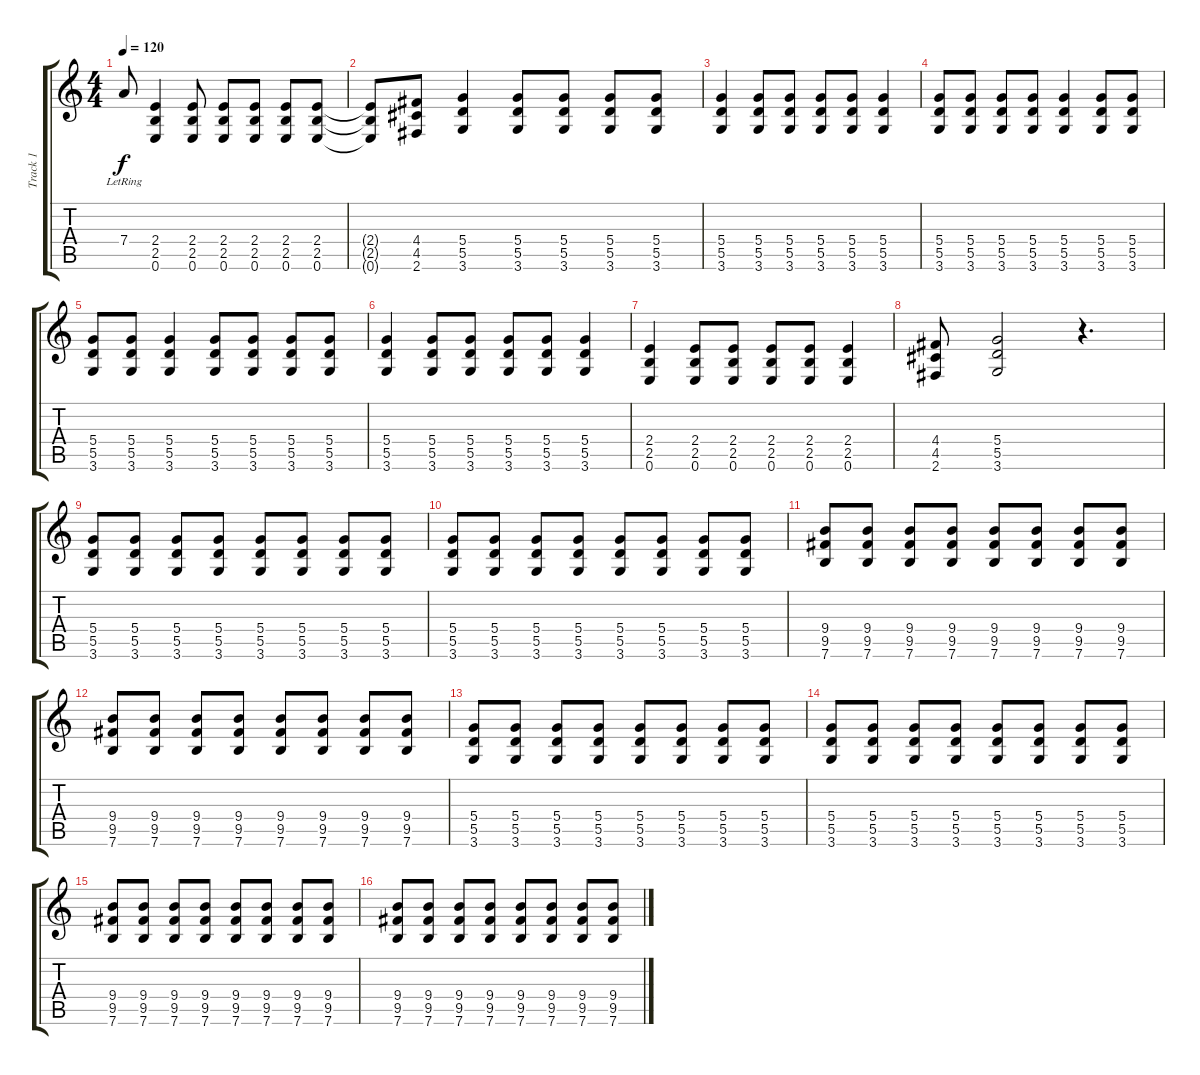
\track ("Track 1" "Track 1") {instrument acousticguitarsteel}
\staff {score tabs}
\tuning (E4 B3 G3 D3 A2 E2) {hide}
\ts (4 4)
\tempo 120
\clef g2
\ks c
7.4{lr}.8{dy f} (2.4 2.5 0.6).4 (2.4 2.5 0.6).8 (2.4 2.5 0.6).8 (2.4 2.5 0.6).8 (2.4 2.5 0.6).8 (2.4 2.5 0.6).8 |
(2.4{t} 2.5{t} 0.6{t}).8 (4.4 4.5 2.6).8 (5.4 5.5 3.6).4 (5.4 5.5 3.6).8 (5.4 5.5 3.6).8 (5.4 5.5 3.6).8 (5.4 5.5 3.6).8 |
(5.4 5.5 3.6).4 (5.4 5.5 3.6).8 (5.4 5.5 3.6).8 (5.4 5.5 3.6).8 (5.4 5.5 3.6).8 (5.4 5.5 3.6).4 |
(5.4 5.5 3.6).8 (5.4 5.5 3.6).8 (5.4 5.5 3.6).8 (5.4 5.5 3.6).8 (5.4 5.5 3.6).4 (5.4 5.5 3.6).8 (5.4 5.5 3.6).8 |
(5.4 5.5 3.6).8 (5.4 5.5 3.6).8 (5.4 5.5 3.6).4 (5.4 5.5 3.6).8 (5.4 5.5 3.6).8 (5.4 5.5 3.6).8 (5.4 5.5 3.6).8 |
(5.4 5.5 3.6).4 (5.4 5.5 3.6).8 (5.4 5.5 3.6).8 (5.4 5.5 3.6).8 (5.4 5.5 3.6).8 (5.4 5.5 3.6).4 |
(2.4 2.5 0.6).4 (2.4 2.5 0.6).8 (2.4 2.5 0.6).8 (2.4 2.5 0.6).8 (2.4 2.5 0.6).8 (2.4 2.5 0.6).4 |
(4.4 4.5 2.6).8 (5.4 5.5 3.6).2 r.4{d} |
(5.4 5.5 3.6).8 (5.4 5.5 3.6).8 (5.4 5.5 3.6).8 (5.4 5.5 3.6).8 (5.4 5.5 3.6).8 (5.4 5.5 3.6).8 (5.4 5.5 3.6).8 (5.4 5.5 3.6).8 |
(5.4 5.5 3.6).8 (5.4 5.5 3.6).8 (5.4 5.5 3.6).8 (5.4 5.5 3.6).8 (5.4 5.5 3.6).8 (5.4 5.5 3.6).8 (5.4 5.5 3.6).8 (5.4 5.5 3.6).8 |
(9.4 9.5 7.6).8 (9.4 9.5 7.6).8 (9.4 9.5 7.6).8 (9.4 9.5 7.6).8 (9.4 9.5 7.6).8 (9.4 9.5 7.6).8 (9.4 9.5 7.6).8 (9.4 9.5 7.6).8 |
(9.4 9.5 7.6).8 (9.4 9.5 7.6).8 (9.4 9.5 7.6).8 (9.4 9.5 7.6).8 (9.4 9.5 7.6).8 (9.4 9.5 7.6).8 (9.4 9.5 7.6).8 (9.4 9.5 7.6).8 |
(5.4 5.5 3.6).8 (5.4 5.5 3.6).8 (5.4 5.5 3.6).8 (5.4 5.5 3.6).8 (5.4 5.5 3.6).8 (5.4 5.5 3.6).8 (5.4 5.5 3.6).8 (5.4 5.5 3.6).8 |
(5.4 5.5 3.6).8 (5.4 5.5 3.6).8 (5.4 5.5 3.6).8 (5.4 5.5 3.6).8 (5.4 5.5 3.6).8 (5.4 5.5 3.6).8 (5.4 5.5 3.6).8 (5.4 5.5 3.6).8 |
(9.4 9.5 7.6).8 (9.4 9.5 7.6).8 (9.4 9.5 7.6).8 (9.4 9.5 7.6).8 (9.4 9.5 7.6).8 (9.4 9.5 7.6).8 (9.4 9.5 7.6).8 (9.4 9.5 7.6).8 |
(9.4 9.5 7.6).8 (9.4 9.5 7.6).8 (9.4 9.5 7.6).8 (9.4 9.5 7.6).8 (9.4 9.5 7.6).8 (9.4 9.5 7.6).8 (9.4 9.5 7.6).8 (9.4 9.5 7.6).8
